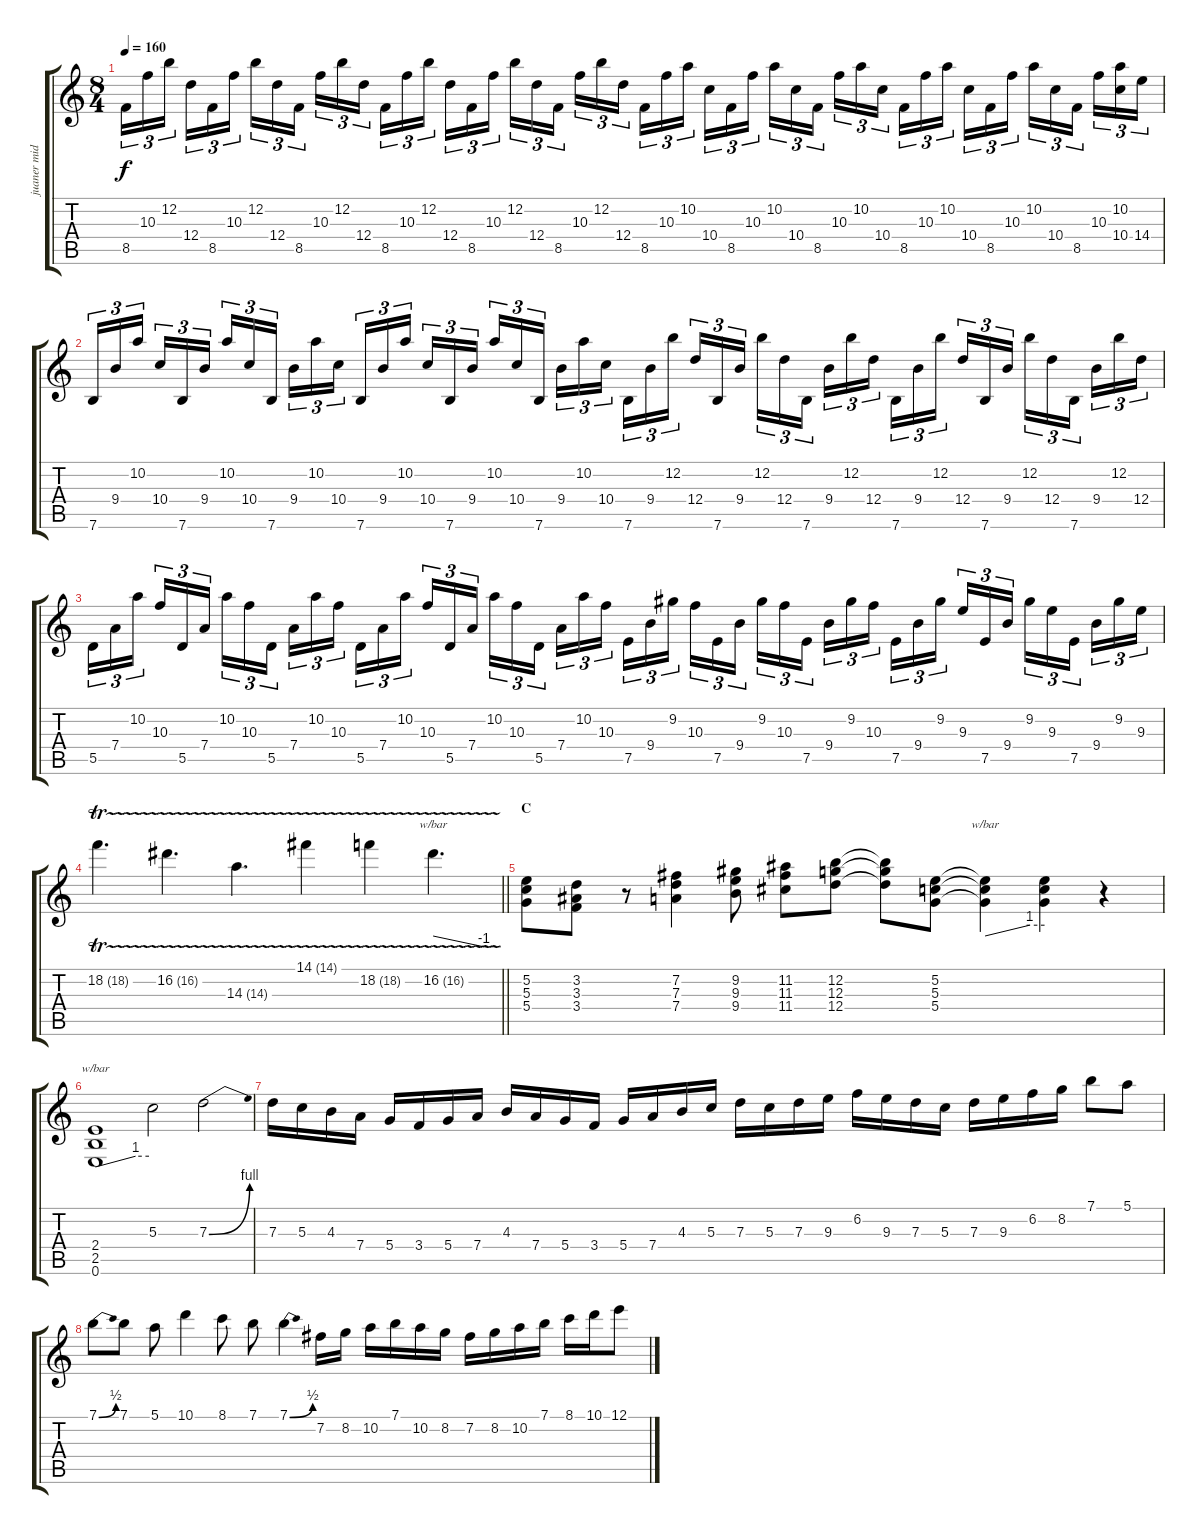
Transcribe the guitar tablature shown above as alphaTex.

\track ("juaner midi guitar 1" "juaner mid") {instrument distortionguitar}
\staff {score tabs}
\tuning (E4 B3 G3 D3 A2 E2) {hide}
\ts (8 4)
\tempo 160
\clef g2
\ks c
8.5.16{tu (3 2) dy f} 10.3.16{tu (3 2)} 12.2.16{tu (3 2)} 12.4.16{tu (3 2)} 8.5.16{tu (3 2)} 10.3.16{tu (3 2)} 12.2.16{tu (3 2)} 12.4.16{tu (3 2)} 8.5.16{tu (3 2)} 10.3.16{tu (3 2)} 12.2.16{tu (3 2)} 12.4.16{tu (3 2)} 8.5.16{tu (3 2)} 10.3.16{tu (3 2)} 12.2.16{tu (3 2)} 12.4.16{tu (3 2)} 8.5.16{tu (3 2)} 10.3.16{tu (3 2)} 12.2.16{tu (3 2)} 12.4.16{tu (3 2)} 8.5.16{tu (3 2)} 10.3.16{tu (3 2)} 12.2.16{tu (3 2)} 12.4.16{tu (3 2)} 8.5.16{tu (3 2)} 10.3.16{tu (3 2)} 10.2.16{tu (3 2)} 10.4.16{tu (3 2)} 8.5.16{tu (3 2)} 10.3.16{tu (3 2)} 10.2.16{tu (3 2)} 10.4.16{tu (3 2)} 8.5.16{tu (3 2)} 10.3.16{tu (3 2)} 10.2.16{tu (3 2)} 10.4.16{tu (3 2)} 8.5.16{tu (3 2)} 10.3.16{tu (3 2)} 10.2.16{tu (3 2)} 10.4.16{tu (3 2)} 8.5.16{tu (3 2)} 10.3.16{tu (3 2)} 10.2.16{tu (3 2)} 10.4.16{tu (3 2)} 8.5.16{tu (3 2)} 10.3.16{tu (3 2)} (10.2 10.4).16{tu (3 2)} 14.4.16{tu (3 2)} |
7.6.16{tu (3 2)} 9.4.16{tu (3 2)} 10.2.16{tu (3 2)} 10.4.16{tu (3 2)} 7.6.16{tu (3 2)} 9.4.16{tu (3 2)} 10.2.16{tu (3 2)} 10.4.16{tu (3 2)} 7.6.16{tu (3 2)} 9.4.16{tu (3 2)} 10.2.16{tu (3 2)} 10.4.16{tu (3 2)} 7.6.16{tu (3 2)} 9.4.16{tu (3 2)} 10.2.16{tu (3 2)} 10.4.16{tu (3 2)} 7.6.16{tu (3 2)} 9.4.16{tu (3 2)} 10.2.16{tu (3 2)} 10.4.16{tu (3 2)} 7.6.16{tu (3 2)} 9.4.16{tu (3 2)} 10.2.16{tu (3 2)} 10.4.16{tu (3 2)} 7.6.16{tu (3 2)} 9.4.16{tu (3 2)} 12.2.16{tu (3 2)} 12.4.16{tu (3 2)} 7.6.16{tu (3 2)} 9.4.16{tu (3 2)} 12.2.16{tu (3 2)} 12.4.16{tu (3 2)} 7.6.16{tu (3 2)} 9.4.16{tu (3 2)} 12.2.16{tu (3 2)} 12.4.16{tu (3 2)} 7.6.16{tu (3 2)} 9.4.16{tu (3 2)} 12.2.16{tu (3 2)} 12.4.16{tu (3 2)} 7.6.16{tu (3 2)} 9.4.16{tu (3 2)} 12.2.16{tu (3 2)} 12.4.16{tu (3 2)} 7.6.16{tu (3 2)} 9.4.16{tu (3 2)} 12.2.16{tu (3 2)} 12.4.16{tu (3 2)} |
5.5.16{tu (3 2)} 7.4.16{tu (3 2)} 10.2.16{tu (3 2)} 10.3.16{tu (3 2)} 5.5.16{tu (3 2)} 7.4.16{tu (3 2)} 10.2.16{tu (3 2)} 10.3.16{tu (3 2)} 5.5.16{tu (3 2)} 7.4.16{tu (3 2)} 10.2.16{tu (3 2)} 10.3.16{tu (3 2)} 5.5.16{tu (3 2)} 7.4.16{tu (3 2)} 10.2.16{tu (3 2)} 10.3.16{tu (3 2)} 5.5.16{tu (3 2)} 7.4.16{tu (3 2)} 10.2.16{tu (3 2)} 10.3.16{tu (3 2)} 5.5.16{tu (3 2)} 7.4.16{tu (3 2)} 10.2.16{tu (3 2)} 10.3.16{tu (3 2)} 7.5.16{tu (3 2)} 9.4.16{tu (3 2)} 9.2.16{tu (3 2)} 10.3.16{tu (3 2)} 7.5.16{tu (3 2)} 9.4.16{tu (3 2)} 9.2.16{tu (3 2)} 10.3.16{tu (3 2)} 7.5.16{tu (3 2)} 9.4.16{tu (3 2)} 9.2.16{tu (3 2)} 10.3.16{tu (3 2)} 7.5.16{tu (3 2)} 9.4.16{tu (3 2)} 9.2.16{tu (3 2)} 9.3.16{tu (3 2)} 7.5.16{tu (3 2)} 9.4.16{tu (3 2)} 9.2.16{tu (3 2)} 9.3.16{tu (3 2)} 7.5.16{tu (3 2)} 9.4.16{tu (3 2)} 9.2.16{tu (3 2)} 9.3.16{tu (3 2)} |
\barLineRight lightlight
18.2{tr (18 16)}.4{d} 16.2{tr (16 16)}.4{d} 14.3{tr (14 16)}.4{d} 14.1{tr (14 16)}.4 18.2{tr (18 16)}.4 16.2{tr (16 16)}.4{d tbe (custom default 0 0 45 -4 60 -4)} |
\section ("" "C")
(5.2 5.3 5.4).8 (3.2 3.3 3.4).8 r.8 (7.2 7.3 7.4).4 (9.2 9.3 9.4).8 (11.2 11.3 11.4).8 (12.2 12.3 12.4).8 (12.2{t} 12.3{t} 12.4{t}).8 (5.2 5.3 5.4).8 (5.2{t} 5.3{t} 5.4{t}).4{tbe (custom default 0 0 45 4 60 4)} (5.2{t} 5.3{t} 5.4{t}).4 r.4 |
(2.4 2.5 0.6).1{tbe (custom default 0 0 45 4 60 4)} 5.3.2 7.3{be (bend 0 0 60 4)}.2 |
7.3.16 5.3.16 4.3.16 7.4.16 5.4.16 3.4.16 5.4.16 7.4.16 4.3.16 7.4.16 5.4.16 3.4.16 5.4.16 7.4.16 4.3.16 5.3.16 7.3.16 5.3.16 7.3.16 9.3.16 6.2.16 9.3.16 7.3.16 5.3.16 7.3.16 9.3.16 6.2.16 8.2.16 7.1.8 5.1.8 |
7.1{be (bend 0 0 60 2)}.8 7.1.8 5.1.8 10.1.4 8.1.8 7.1.8 7.1{be (bend 0 0 60 2)}.4 7.2.16 8.2.16 10.2.16 7.1.16 10.2.16 8.2.16 7.2.16 8.2.16 10.2.16 7.1.16 8.1.16 10.1.16 12.1.8
